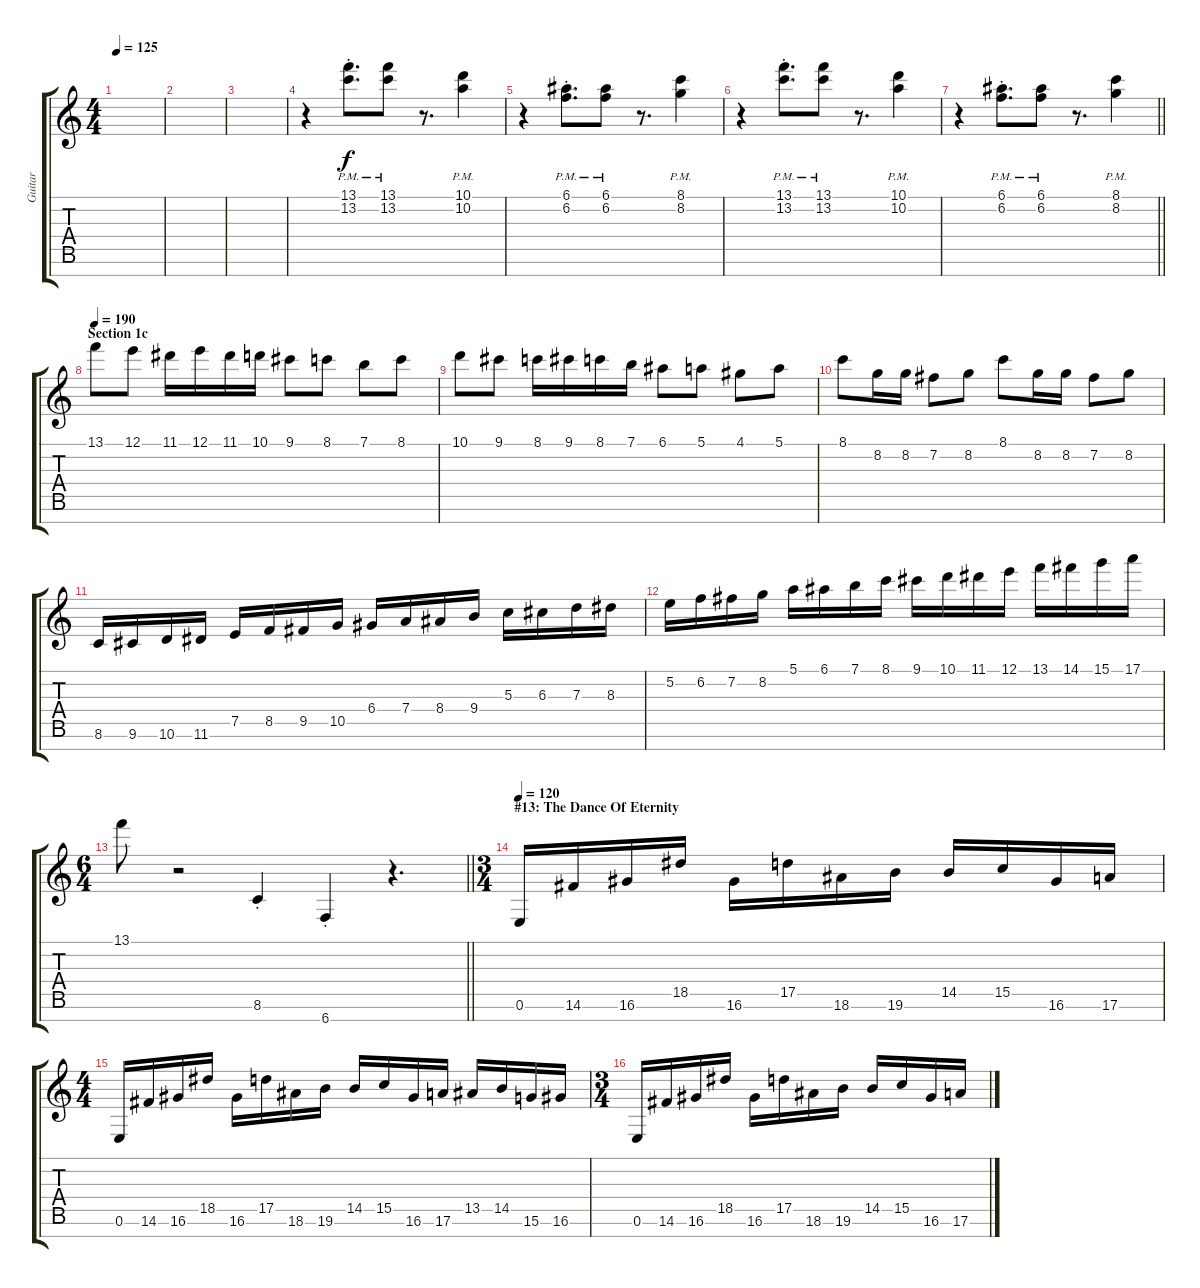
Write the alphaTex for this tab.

\track ("Guitar" "Guitar") {instrument distortionguitar}
\staff {score tabs}
\tuning (E4 B3 G3 D3 A2 E2 B1) {hide}
\ts (4 4)
\tempo 125
\clef g2
\ks c
|
|
|
r.4 (13.1{pm st} 13.2{pm st}).8{d} (13.1{pm} 13.2{pm}).8 r.8{d} (10.1{pm} 10.2{pm}).4 |
r.4 (6.1{pm st} 6.2{pm st}).8{d} (6.1{pm} 6.2{pm}).8 r.8{d} (8.1{pm} 8.2{pm}).4 |
r.4 (13.1{pm st} 13.2{pm st}).8{d} (13.1{pm} 13.2{pm}).8 r.8{d} (10.1{pm} 10.2{pm}).4 |
\barLineRight lightlight
r.4 (6.1{pm st} 6.2{pm st}).8{d} (6.1{pm} 6.2{pm}).8 r.8{d} (8.1{pm} 8.2{pm}).4 |
\section ("" "Section 1c")
\tempo 190
13.1.8 12.1.8 11.1.16 12.1.16 11.1.16 10.1.16 9.1.8 8.1.8 7.1.8 8.1.8 |
10.1.8 9.1.8 8.1.16 9.1.16 8.1.16 7.1.16 6.1.8 5.1.8 4.1.8 5.1.8 |
8.1.8 8.2.16 8.2.16 7.2.8 8.2.8 8.1.8 8.2.16 8.2.16 7.2.8 8.2.8 |
8.6.16 9.6.16 10.6.16 11.6.16 7.5.16 8.5.16 9.5.16 10.5.16 6.4.16 7.4.16 8.4.16 9.4.16 5.3.16 6.3.16 7.3.16 8.3.16 |
5.2.16 6.2.16 7.2.16 8.2.16 5.1.16 6.1.16 7.1.16 8.1.16 9.1.16 10.1.16 11.1.16 12.1.16 13.1.16 14.1.16 15.1.16 17.1.16 |
\ts (6 4)
\barLineRight lightlight
13.1.8 r.2 8.6{st}.4 6.7{st}.4 r.4{d} |
\ts (3 4)
\section ("" "#13: The Dance Of Eternity")
\tempo 120
0.6.16 14.6.16 16.6.16 18.5.16 16.6.16 17.5.16 18.6.16 19.6.16 14.5.16 15.5.16 16.6.16 17.6.16 |
\ts (4 4)
0.6.16 14.6.16 16.6.16 18.5.16 16.6.16 17.5.16 18.6.16 19.6.16 14.5.16 15.5.16 16.6.16 17.6.16 13.5.16 14.5.16 15.6.16 16.6.16 |
\ts (3 4)
0.6.16 14.6.16 16.6.16 18.5.16 16.6.16 17.5.16 18.6.16 19.6.16 14.5.16 15.5.16 16.6.16 17.6.16
